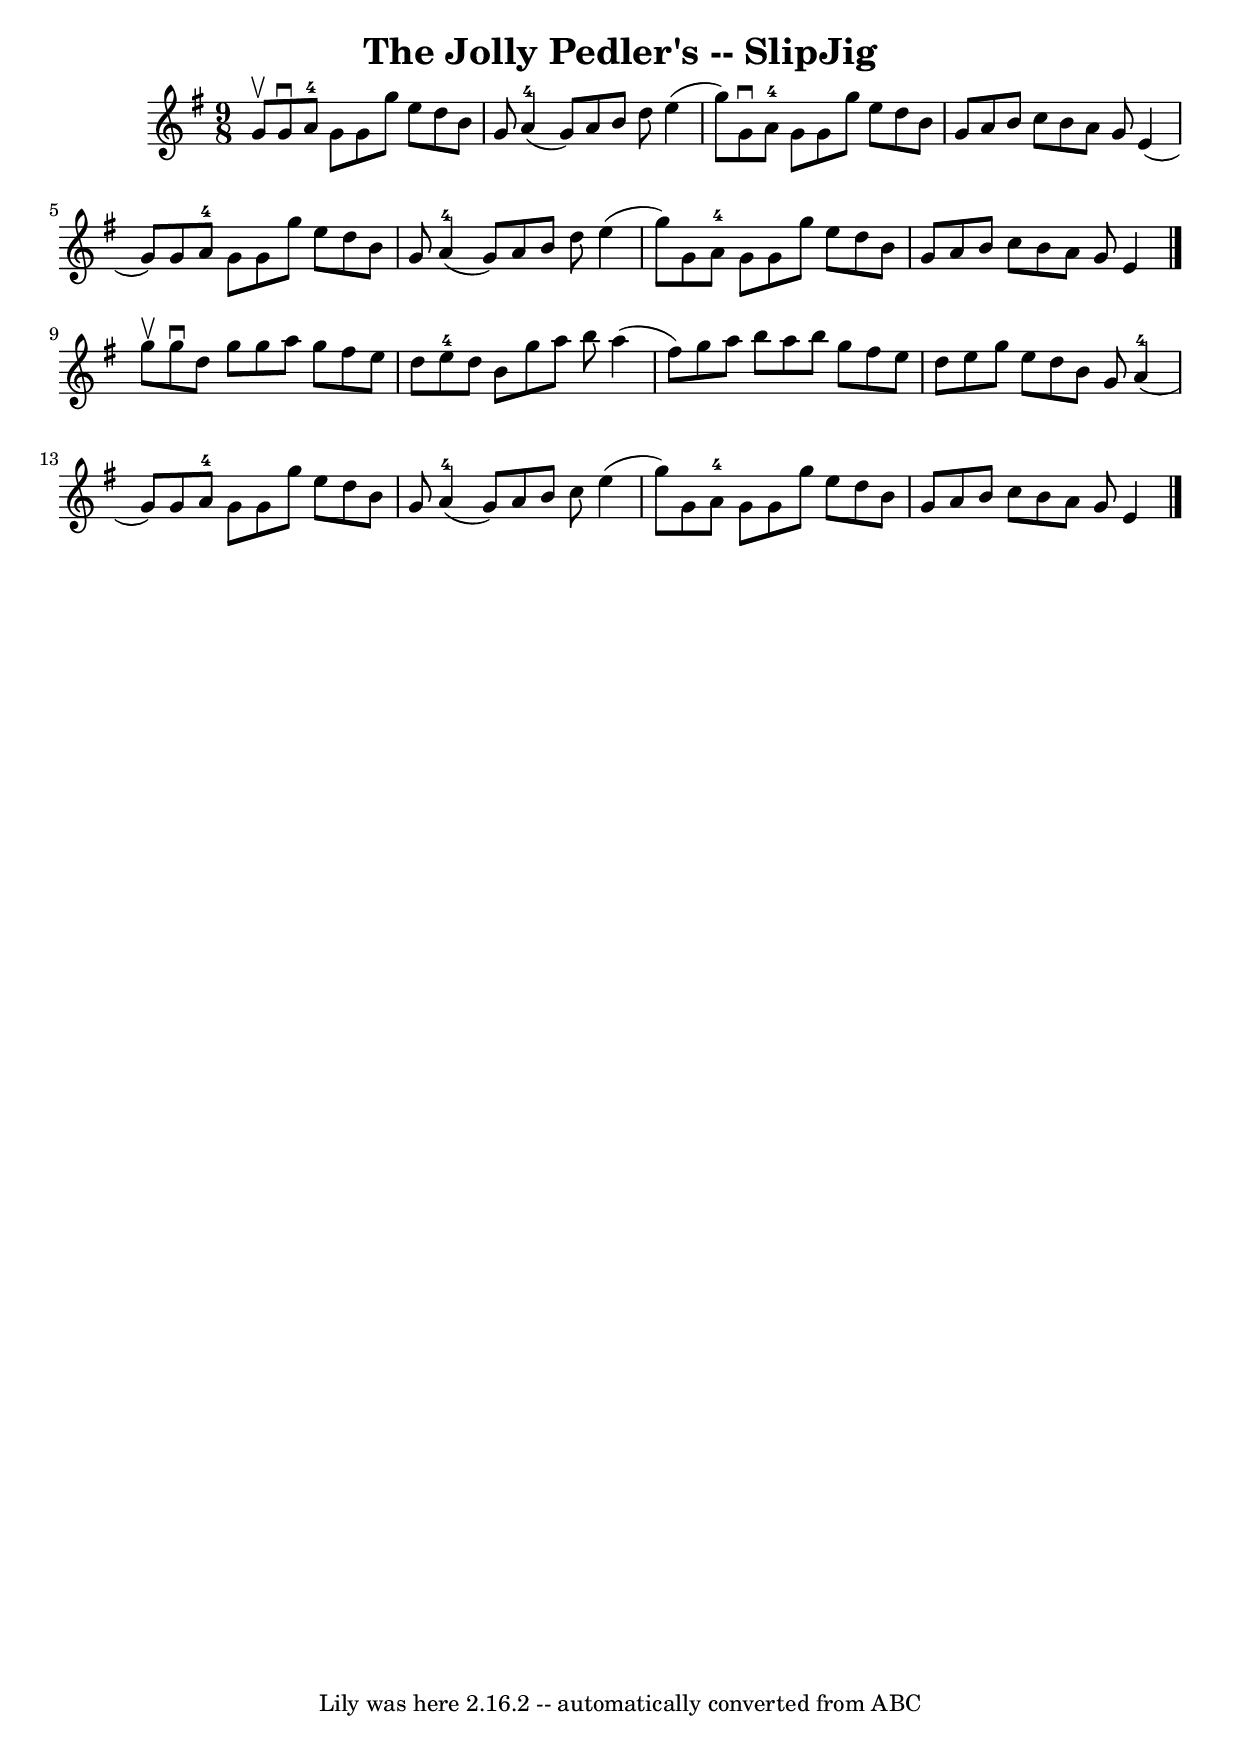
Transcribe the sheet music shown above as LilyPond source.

\version "2.16.2"
\include "Mammoth.ily"
\header {
  %% book = "Ryan's Mammoth Collection"
  crossRefNumber = "1"
  footnotes = ""
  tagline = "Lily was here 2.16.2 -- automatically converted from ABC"
  title = "The Jolly Pedler's -- SlipJig"

}
voicedefault =  {


  \time 9/8 
  \key g \major
  g'8^\upbow |
  g'8^\downbow a'8-4 g'8 
  g'8 g''8 e''8 d''8 b'8 g'8  |
  a'4-4(g'8)   
  a'8 b'8 d''8 e''4 (g''8) |
  g'8^\downbow a'8-4   
  g'8 g'8 g''8 e''8 d''8 b'8 g'8  |
  a'8 b'8 c''8 
  b'8 a'8 g'8 e'4 (g'8) |
  g'8 a'8-4 g'8    
  g'8 g''8 e''8 d''8 b'8 g'8  |
  a'4-4(g'8) a'8 
  b'8 d''8 e''4 (g''8) |
  g'8 a'8-4 g'8 g'8    
  g''8 e''8 d''8 b'8 g'8  |
  a'8 b'8 c''8 b'8 a'8 
  g'8 e'4  \bar "|." g''8^\upbow |
  g''8^\downbow d''8    
  g''8 g''8 a''8 g''8 fis''8 e''8 d''8  |
  e''8-4   
  d''8 b'8 g''8 a''8 b''8 a''4 (fis''8) |
  g''8    
  a''8 b''8 a''8 b''8 g''8 fis''8 e''8 d''8  |
  e''8 
  g''8 e''8 d''8 b'8 g'8 a'4-4(g'8) |
  g'8 
  a'8-4 g'8 g'8 g''8 e''8 d''8 b'8 g'8  |
  a'4-4(g'8) a'8 b'8 c''8 e''4 (g''8) |
  g'8 a'8-4 g'8 g'8 g''8 e''8 d''8 b'8 g'8  |
  a'8 b'8  
  c''8 b'8 a'8 g'8 e'4  \bar "|."   

}

\score{
  <<

    \context Staff="default"
    {
      \voicedefault 
      
    }

  >>
  \layout {
    
  }
  \midi {
  }

}
